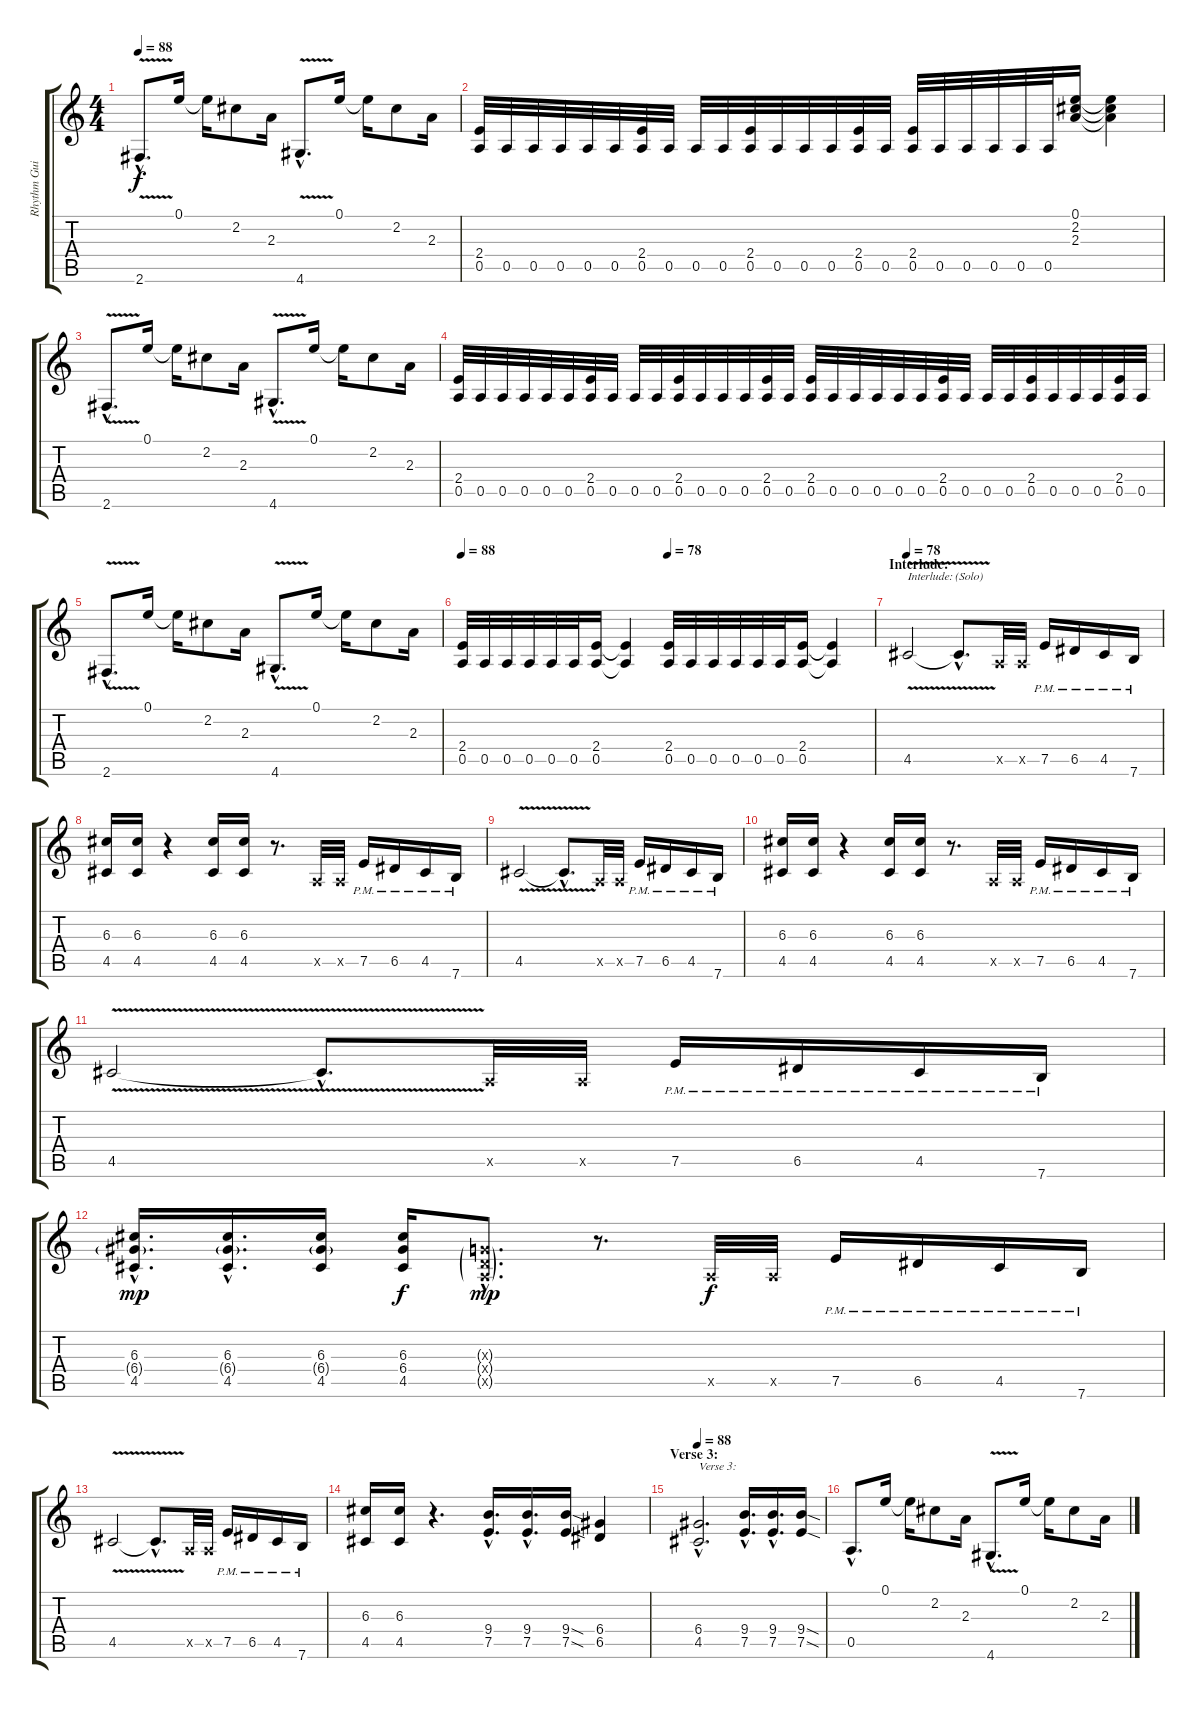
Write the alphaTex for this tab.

\track ("Rhythm Guitar 1" "Rhythm Gui") {instrument distortionguitar}
\staff {score tabs}
\tuning (E4 B3 G3 D3 A2 E2) {hide}
\ts (4 4)
\tempo 88
\clef g2
\ks c
2.6{v hac}.8{d dy f} 0.1.16 0.1{t}.16 2.2.8 2.3.16 4.6{v hac}.8{d} 0.1.16 0.1{t}.16 2.2.8 2.3.16 |
(2.4 0.5).32 0.5.32 0.5.32 0.5.32 0.5.32 0.5.32 (2.4 0.5).32 0.5.32 0.5.32 0.5.32 (2.4 0.5).32 0.5.32 0.5.32 0.5.32 (2.4 0.5).32 0.5.32 (2.4 0.5).32 0.5.32 0.5.32 0.5.32 0.5.32 0.5.32 (0.1 2.2 2.3).16 (0.1{t} 2.2{t} 2.3{t}).4 |
2.6{v hac}.8{d} 0.1.16 0.1{t}.16 2.2.8 2.3.16 4.6{v hac}.8{d} 0.1.16 0.1{t}.16 2.2.8 2.3.16 |
(2.4 0.5).32 0.5.32 0.5.32 0.5.32 0.5.32 0.5.32 (2.4 0.5).32 0.5.32 0.5.32 0.5.32 (2.4 0.5).32 0.5.32 0.5.32 0.5.32 (2.4 0.5).32 0.5.32 (2.4 0.5).32 0.5.32 0.5.32 0.5.32 0.5.32 0.5.32 (2.4 0.5).32 0.5.32 0.5.32 0.5.32 (2.4 0.5).32 0.5.32 0.5.32 0.5.32 (2.4 0.5).32 0.5.32 |
2.6{v hac}.8{d} 0.1.16 0.1{t}.16 2.2.8 2.3.16 4.6{v hac}.8{d} 0.1.16 0.1{t}.16 2.2.8 2.3.16 |
\tempo 88
\tempo (78 0.5)
(2.4 0.5).32 0.5.32 0.5.32 0.5.32 0.5.32 0.5.32 (2.4 0.5).16 (2.4{t} 0.5{t}).4 (2.4 0.5).32 0.5.32 0.5.32 0.5.32 0.5.32 0.5.32 (2.4 0.5).16 (2.4{t} 0.5{t}).4 |
\section ("" "Interlude:")
\tempo 78
4.5{v}.2{txt "Interlude: (Solo)"} 4.5{hac t}.8{d} 0.5{x}.32 0.5{x}.32 7.5{pm}.16 6.5{pm}.16 4.5{pm}.16 7.6{pm}.16 |
(6.3 4.5).16 (6.3 4.5).16 r.4 (6.3 4.5).16 (6.3 4.5).16 r.8{d} 0.5{x}.32 0.5{x}.32 7.5{pm}.16 6.5{pm}.16 4.5{pm}.16 7.6{pm}.16 |
4.5{v}.2 4.5{hac t}.8{d} 0.5{x}.32 0.5{x}.32 7.5{pm}.16 6.5{pm}.16 4.5{pm}.16 7.6{pm}.16 |
(6.3 4.5).16 (6.3 4.5).16 r.4 (6.3 4.5).16 (6.3 4.5).16 r.8{d} 0.5{x}.32 0.5{x}.32 7.5{pm}.16 6.5{pm}.16 4.5{pm}.16 7.6{pm}.16 |
4.5{v}.2 4.5{hac t}.8{d} 0.5{x}.32 0.5{x}.32 7.5{pm}.16 6.5{pm}.16 4.5{pm}.16 7.6{pm}.16 |
(6.3{hac} 6.4{g hac} 4.5{hac}).16{d dy mp} (6.3{hac} 6.4{g hac} 4.5{hac}).16{d} (6.3 6.4{g} 4.5).16 (6.3 6.4 4.5).16{dy f} (0.3{g hac x} 0.4{g hac x} 0.5{g hac x}).8{d dy mp} r.8{d} 0.5{x}.32{dy f} 0.5{x}.32 7.5{pm}.16 6.5{pm}.16 4.5{pm}.16 7.6{pm}.16 |
4.5{v}.2 4.5{hac t}.8{d} 0.5{x}.32 0.5{x}.32 7.5{pm}.16 6.5{pm}.16 4.5{pm}.16 7.6{pm}.16 |
(6.3 4.5).16 (6.3 4.5).16 r.4{d} (9.4{hac} 7.5{hac}).16{d} (9.4{hac} 7.5{hac}).16{d} (9.4{sod} 7.5{sod}).16 (6.4 6.5).4 |
\section ("" "Verse 3:")
\tempo 88
(6.4{hac} 4.5{hac}).2{d txt "Verse 3:"} (9.4{hac} 7.5{hac}).16{d} (9.4{hac} 7.5{hac}).16{d} (9.4{sod} 7.5{sod}).16 |
0.5{hac}.8{d} 0.1.16 0.1{t}.16 2.2.8 2.3.16 4.6{v hac}.8{d} 0.1.16 0.1{t}.16 2.2.8 2.3.16
